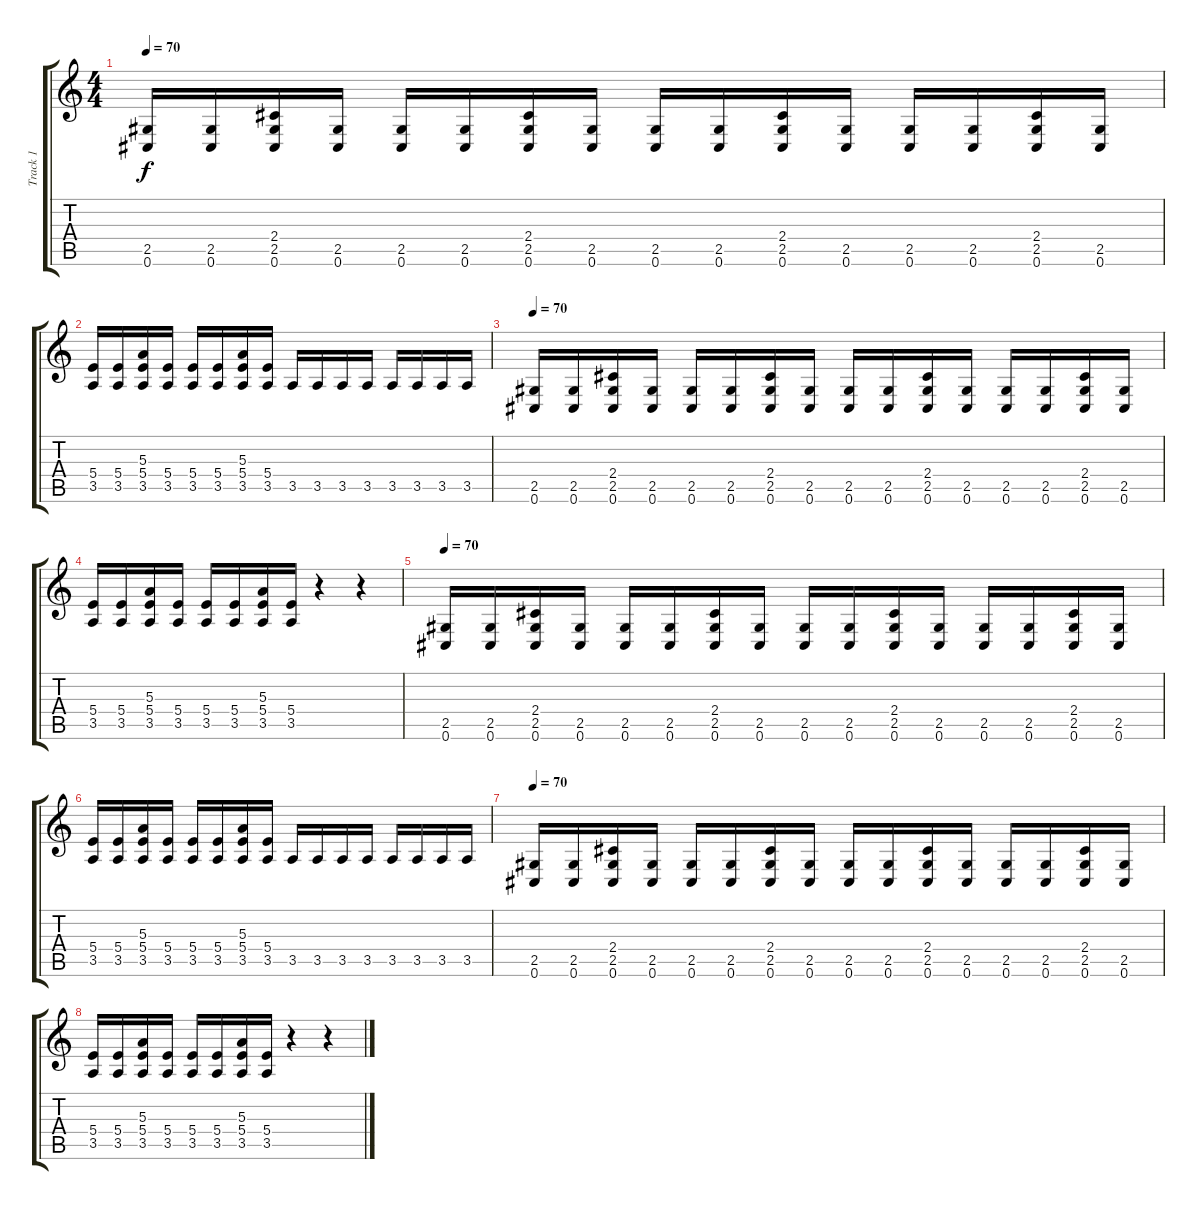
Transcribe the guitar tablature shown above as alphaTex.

\track ("Track 1" "Track 1") {instrument distortionguitar}
\staff {score tabs}
\tuning (Db4 Ab3 E3 B2 Gb2 Db2) {hide}
\ts (4 4)
\tempo 70
\clef g2
\ks c
(2.5 0.6).16{dy f} (2.5 0.6).16 (2.4 2.5 0.6).16 (2.5 0.6).16 (2.5 0.6).16 (2.5 0.6).16 (2.4 2.5 0.6).16 (2.5 0.6).16 (2.5 0.6).16 (2.5 0.6).16 (2.4 2.5 0.6).16 (2.5 0.6).16 (2.5 0.6).16 (2.5 0.6).16 (2.4 2.5 0.6).16 (2.5 0.6).16 |
(5.4 3.5).16 (5.4 3.5).16 (5.3 5.4 3.5).16 (5.4 3.5).16 (5.4 3.5).16 (5.4 3.5).16 (5.3 5.4 3.5).16 (5.4 3.5).16 3.5.16 3.5.16 3.5.16 3.5.16 3.5.16 3.5.16 3.5.16 3.5.16 |
\tempo 70
(2.5 0.6).16 (2.5 0.6).16 (2.4 2.5 0.6).16 (2.5 0.6).16 (2.5 0.6).16 (2.5 0.6).16 (2.4 2.5 0.6).16 (2.5 0.6).16 (2.5 0.6).16 (2.5 0.6).16 (2.4 2.5 0.6).16 (2.5 0.6).16 (2.5 0.6).16 (2.5 0.6).16 (2.4 2.5 0.6).16 (2.5 0.6).16 |
(5.4 3.5).16 (5.4 3.5).16 (5.3 5.4 3.5).16 (5.4 3.5).16 (5.4 3.5).16 (5.4 3.5).16 (5.3 5.4 3.5).16 (5.4 3.5).16 r.4 r.4 |
\tempo 70
(2.5 0.6).16 (2.5 0.6).16 (2.4 2.5 0.6).16 (2.5 0.6).16 (2.5 0.6).16 (2.5 0.6).16 (2.4 2.5 0.6).16 (2.5 0.6).16 (2.5 0.6).16 (2.5 0.6).16 (2.4 2.5 0.6).16 (2.5 0.6).16 (2.5 0.6).16 (2.5 0.6).16 (2.4 2.5 0.6).16 (2.5 0.6).16 |
(5.4 3.5).16 (5.4 3.5).16 (5.3 5.4 3.5).16 (5.4 3.5).16 (5.4 3.5).16 (5.4 3.5).16 (5.3 5.4 3.5).16 (5.4 3.5).16 3.5.16 3.5.16 3.5.16 3.5.16 3.5.16 3.5.16 3.5.16 3.5.16 |
\tempo 70
(2.5 0.6).16 (2.5 0.6).16 (2.4 2.5 0.6).16 (2.5 0.6).16 (2.5 0.6).16 (2.5 0.6).16 (2.4 2.5 0.6).16 (2.5 0.6).16 (2.5 0.6).16 (2.5 0.6).16 (2.4 2.5 0.6).16 (2.5 0.6).16 (2.5 0.6).16 (2.5 0.6).16 (2.4 2.5 0.6).16 (2.5 0.6).16 |
(5.4 3.5).16 (5.4 3.5).16 (5.3 5.4 3.5).16 (5.4 3.5).16 (5.4 3.5).16 (5.4 3.5).16 (5.3 5.4 3.5).16 (5.4 3.5).16 r.4 r.4
